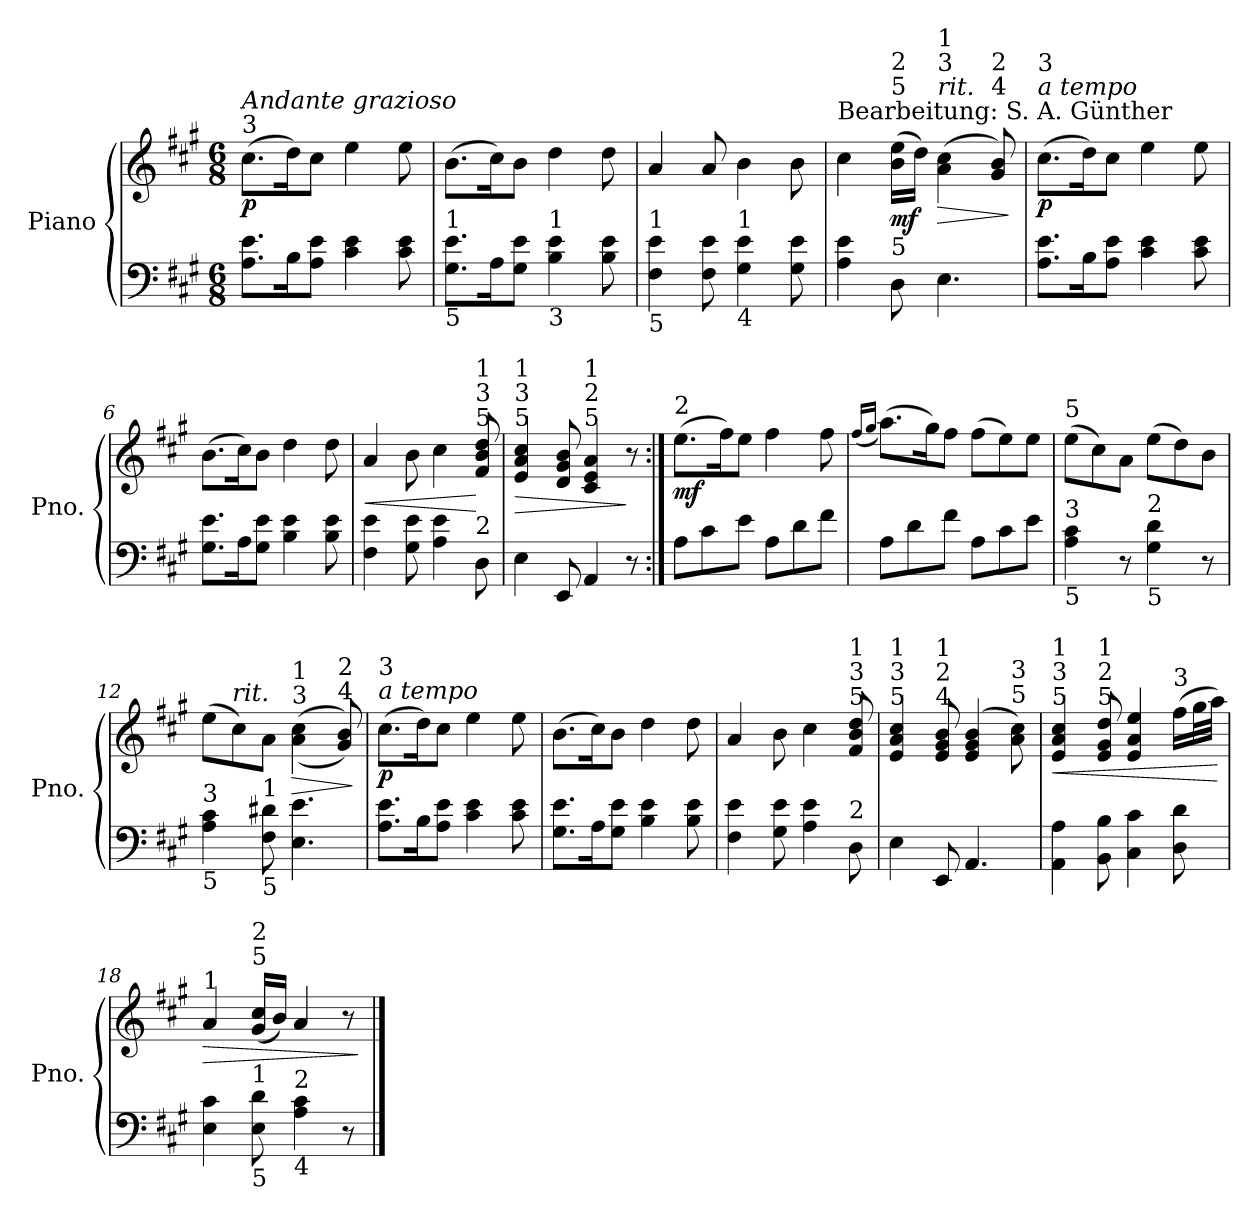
**kern	**kern	**dynam
*part1	*part1	*part1
*staff2	*staff1	*staff1/2
*I"Piano	*	*
*I'Pno.	*	*
*clefF4	*clefG2	*
*k[f#c#g#]	*k[f#c#g#]	*
*M6/8	*M6/8	*
=1	=1	=1
!	!LO:TX:a:t=3	!
!	!LO:TX:a:i:t=Andante grazioso	!
!	!	!LO:DY:b
8.A\ 8.e\L	(8.cc#\L	p
16B\K	16dd\K)	.
8A\ 8e\J	8cc#\J	.
4c#\ 4e\	4ee\	.
8c#\ 8e\	8ee\	.
=2	=2	=2
!LO:TX:a:t=1	!	!
!LO:TX:b:t=5	!	!
8.G#\ 8.e\L	(8.b\L	.
16A\K	16cc#\K)	.
8G#\ 8e\J	8b\J	.
!LO:TX:a:t=1	!	!
!LO:TX:b:t=3	!	!
4B\ 4e\	4dd\	.
8B\ 8e\	8dd\	.
=3	=3	=3
!LO:TX:a:t=1	!	!
!LO:TX:b:t=5	!	!
4F#\ 4e\	4a/	.
8F#\ 8e\	8a/	.
!LO:TX:a:t=1	!	!
!LO:TX:b:t=4	!	!
4G#\ 4e\	4b\	.
8G#\ 8e\	8b\	.
=4	=4	=4
!	!LO:TX:a:t=Bearbeitung&colon; S. A. Günther	!
4A\ 4e\	4cc#\	.
!	!LO:TX:a:t=5	!
!	!LO:TX:a:t=2	!
!LO:TX:a:t=5	!	!
!	!	!LO:DY:b
8D\	(16b\ 16ee\LL	mf
.	16dd\JJ)	.
!	!LO:TX:a:i:t=rit.	!
!	!LO:TX:a:t=3	!
!	!LO:TX:a:t=1	!
!	!	!LO:HP:b
4.E\	(4a\ 4cc#\	>
!	!LO:TX:a:t=4	!
!	!LO:TX:a:t=2	!
.	8g#/ 8b/)	.
.	.	]
!!LO:LB:g=z
=5	=5	=5
!	!LO:TX:a:i:t=a tempo	!
!	!LO:TX:a:t=3	!
!	!	!LO:DY:b
8.A\ 8.e\L	(8.cc#\L	p
16B\K	16dd\K)	.
8A\ 8e\J	8cc#\J	.
4c#\ 4e\	4ee\	.
8c#\ 8e\	8ee\	.
=6	=6	=6
8.G#\ 8.e\L	(8.b\L	.
16A\K	16cc#\K)	.
8G#\ 8e\J	8b\J	.
4B\ 4e\	4dd\	.
8B\ 8e\	8dd\	.
=7	=7	=7
!	!	!LO:HP:b
4F#\ 4e\	4a/	<
8G#\ 8e\	8b\	.
4A\ 4e\	4cc#\	.
!	!LO:TX:a:t=5	!
!	!LO:TX:a:t=3	!
!	!LO:TX:a:t=1	!
!LO:TX:a:t=2	!	!
8D\	8f#/ 8b/ 8dd/	[
=8	=8	=8
!	!LO:TX:a:t=5	!
!	!LO:TX:a:t=3	!
!	!LO:TX:a:t=1	!
!	!	!LO:HP:b
4E\	4e/ 4a/ 4cc#/	>
8EE/	8d/ 8g#/ 8b/	.
!	!LO:TX:a:t=5	!
!	!LO:TX:a:t=2	!
!	!LO:TX:a:t=1	!
4AA/	4c#/ 4e/ 4a/	.
8r	8r	]
=9:|!	=9:|!	=9:|!
!	!LO:TX:a:t=2	!
!	!	!LO:DY:b
8A\L	(8.ee\L	mf
8c#\	.	.
.	16ff#\K)	.
8e\J	8ee\J	.
8A\L	4ff#\	.
8d\	.	.
8f#\J	8ff#\	.
!!LO:LB:g=z
=10	=10	=10
.	(16qff#/LL	.
.	16qgg#/JJ	.
8A\L	(8.aa\L)	.
8d\	.	.
.	16gg#\K)	.
8f#\J	8ff#\J	.
8A\L	(8ff#\L	.
8c#\	8ee\)	.
8e\J	8ee\J	.
=11	=11	=11
!	!LO:TX:a:t=5	!
!LO:TX:a:t=3	!	!
!LO:TX:b:t=5	!	!
4A\ 4c#\	(8ee\L	.
.	8cc#\)	.
8r	8a\J	.
!LO:TX:a:t=2	!	!
!LO:TX:b:t=5	!	!
4G#\ 4d\	(8ee\L	.
.	8dd\)	.
8r	8b\J	.
=12	=12	=12
!LO:TX:a:t=3	!	!
!LO:TX:b:t=5	!	!
4A\ 4c#\	(8ee\L	.
!	!LO:TX:a:i:t=rit.	!
.	8cc#\)	.
!LO:TX:a:t=1	!	!
!LO:TX:b:t=5	!	!
8F#\ 8d#X\	8a\J	.
!	!LO:TX:a:t=3	!
!	!LO:TX:a:t=1	!
!	!	!LO:HP:b
4.E\ 4.e\	((4a\ 4cc#\	>
!	!LO:TX:a:t=4	!
!	!LO:TX:a:t=2	!
.	8g#/ 8b/))	.
.	.	]
=13	=13	=13
!	!LO:TX:a:i:t=a tempo	!
!	!LO:TX:a:t=3	!
!	!	!LO:DY:b
8.A\ 8.e\L	(8.cc#\L	p
16B\K	16dd\K)	.
8A\ 8e\J	8cc#\J	.
4c#\ 4e\	4ee\	.
8c#\ 8e\	8ee\	.
!!LO:LB:g=z
=14	=14	=14
8.G#\ 8.e\L	(8.b\L	.
16A\K	16cc#\K)	.
8G#\ 8e\J	8b\J	.
4B\ 4e\	4dd\	.
8B\ 8e\	8dd\	.
=15	=15	=15
4F#\ 4e\	4a/	.
8G#\ 8e\	8b\	.
4A\ 4e\	4cc#\	.
!	!LO:TX:a:t=5	!
!	!LO:TX:a:t=3	!
!	!LO:TX:a:t=1	!
!LO:TX:a:t=2	!	!
8D\	8f#/ 8b/ 8dd/	.
=16	=16	=16
!	!LO:TX:a:t=5	!
!	!LO:TX:a:t=3	!
!	!LO:TX:a:t=1	!
4E\	4e/ 4a/ 4cc#/	.
!	!LO:TX:a:t=4	!
!	!LO:TX:a:t=2	!
!	!LO:TX:a:t=1	!
8EE/	8e/ 8g#/ 8b/	.
4.AA/	(4e/ 4g#/ 4b/	.
!	!LO:TX:a:t=5	!
!	!LO:TX:a:t=3	!
.	8a\ 8cc#\)	.
=17	=17	=17
!	!LO:TX:a:t=5	!
!	!LO:TX:a:t=3	!
!	!LO:TX:a:t=1	!
!	!	!LO:HP:b
4AA\ 4A\	4e/ 4a/ 4cc#/	<
!	!LO:TX:a:t=5	!
!	!LO:TX:a:t=2	!
!	!LO:TX:a:t=1	!
8BB\ 8B\	8e/ 8g#/ 8dd/	.
4C#\ 4c#\	4e/ 4a/ 4ee/	.
!	!LO:TX:a:t=3	!
8D\ 8d\	(16ff#\LL	.
.	32gg#\L	.
.	32aa\JJJ)	.
.	.	[
=18	=18	=18
!	!LO:TX:a:t=1	!
!	!	!LO:HP:b
4E\ 4c#\	4a/	>
!	!LO:TX:a:t=5	!
!	!LO:TX:a:t=2	!
!LO:TX:a:t=1	!	!
!LO:TX:b:t=5	!	!
8E\ 8d\	(>16g#/ 16cc#/LL	.
.	16b/JJ)	.
!LO:TX:a:t=2	!	!
!LO:TX:b:t=4	!	!
4A\ 4c#\	4a/	.
8r	8r	.
.	.	]
==	==	==
*-	*-	*-
